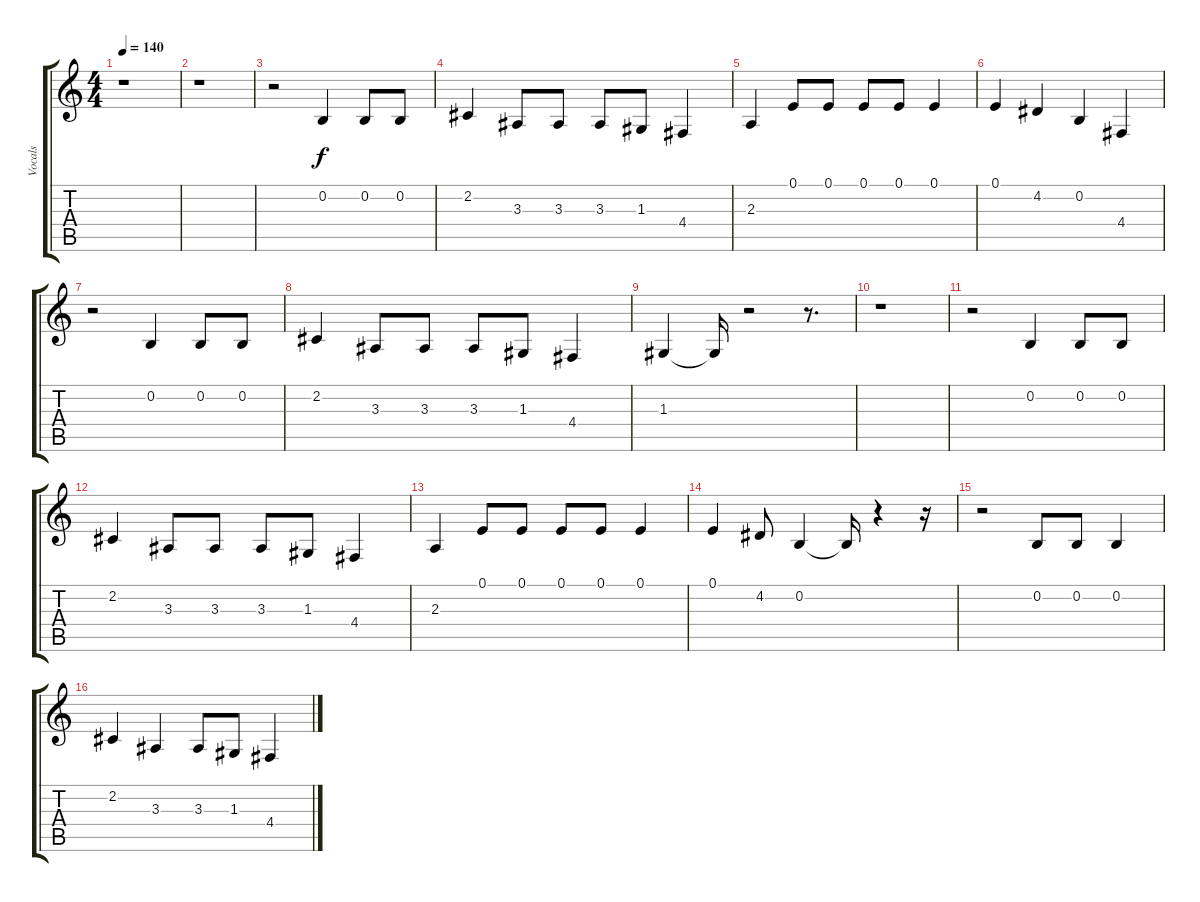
\track ("Vocals" "Vocals") {instrument panflute}
\staff {score tabs}
\tuning (E4 B3 G3 D3 A2 E2) {hide}
\ts (4 4)
\tempo 140
\clef g2
\ks c
r.1{dy f} |
r.1 |
r.2 0.2.4 0.2.8 0.2.8 |
2.2.4 3.3.8 3.3.8 3.3.8 1.3.8 4.4.4 |
2.3.4 0.1.8 0.1.8 0.1.8 0.1.8 0.1.4 |
0.1.4 4.2.4 0.2.4 4.4.4 |
r.2 0.2.4 0.2.8 0.2.8 |
2.2.4 3.3.8 3.3.8 3.3.8 1.3.8 4.4.4 |
1.3.4 1.3{t}.16 r.2 r.8{d} |
r.1 |
r.2 0.2.4 0.2.8 0.2.8 |
2.2.4 3.3.8 3.3.8 3.3.8 1.3.8 4.4.4 |
2.3.4 0.1.8 0.1.8 0.1.8 0.1.8 0.1.4 |
0.1.4 4.2.8 0.2.4 0.2{t}.16 r.4 r.16 |
r.2 0.2.8 0.2.8 0.2.4 |
2.2.4 3.3.4 3.3.8 1.3.8 4.4.4
